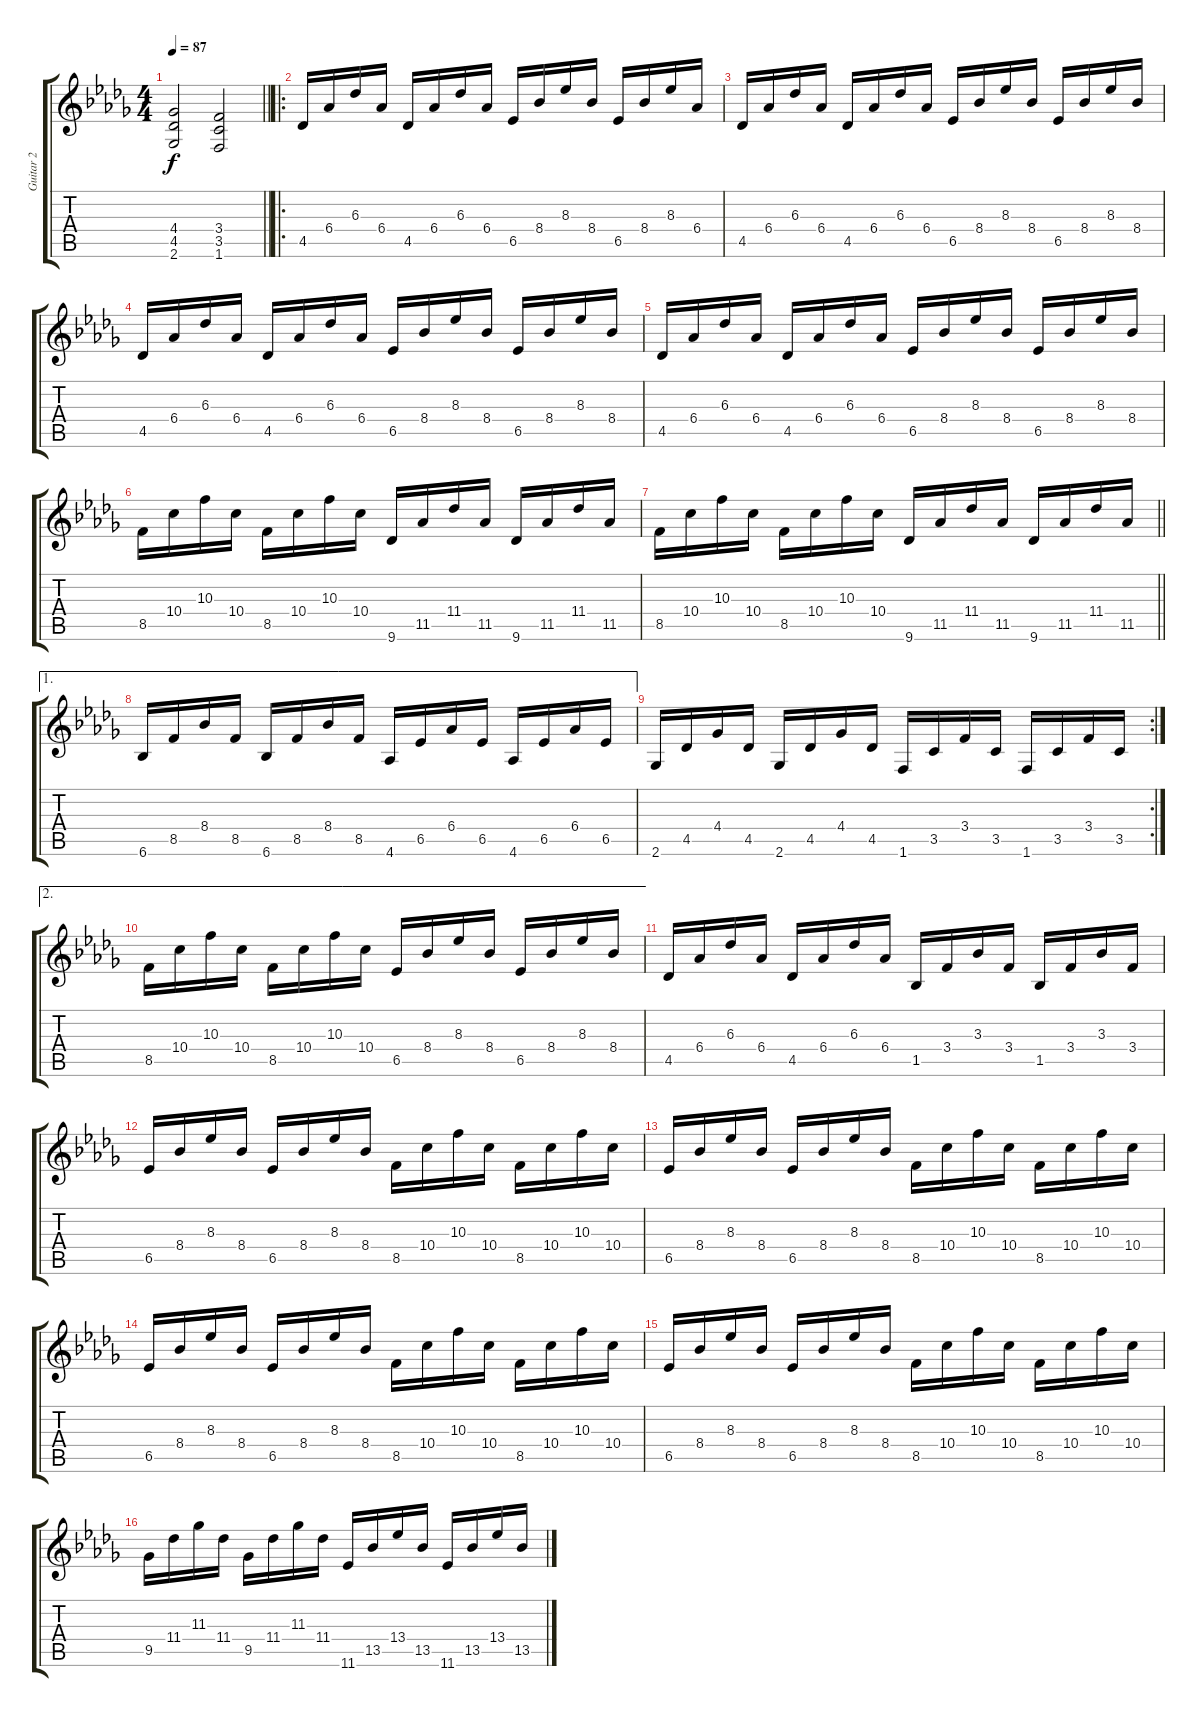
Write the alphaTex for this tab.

\track ("Guitar 2" "Guitar 2") {instrument overdrivenguitar}
\staff {score tabs}
\tuning (E4 B3 G3 D3 A2 E2) {hide}
\ts (4 4)
\tempo 87
\clef g2
\barLineRight lightlight
\ks db
(4.4 4.5 2.6).2{dy f} (3.4 3.5 1.6).2 |
\ro
4.5.16{volume 15 instrument distortionguitar} 6.4.16 6.3.16 6.4.16 4.5.16 6.4.16 6.3.16 6.4.16 6.5.16 8.4.16 8.3.16 8.4.16 6.5.16 8.4.16 8.3.16 6.4.16 |
4.5.16 6.4.16 6.3.16 6.4.16 4.5.16 6.4.16 6.3.16 6.4.16 6.5.16 8.4.16 8.3.16 8.4.16 6.5.16 8.4.16 8.3.16 8.4.16 |
4.5.16 6.4.16 6.3.16 6.4.16 4.5.16 6.4.16 6.3.16 6.4.16 6.5.16 8.4.16 8.3.16 8.4.16 6.5.16 8.4.16 8.3.16 8.4.16 |
4.5.16 6.4.16 6.3.16 6.4.16 4.5.16 6.4.16 6.3.16 6.4.16 6.5.16 8.4.16 8.3.16 8.4.16 6.5.16 8.4.16 8.3.16 8.4.16 |
8.5.16 10.4.16 10.3.16 10.4.16 8.5.16 10.4.16 10.3.16 10.4.16 9.6.16 11.5.16 11.4.16 11.5.16 9.6.16 11.5.16 11.4.16 11.5.16 |
\barLineRight lightlight
8.5.16 10.4.16 10.3.16 10.4.16 8.5.16 10.4.16 10.3.16 10.4.16 9.6.16 11.5.16 11.4.16 11.5.16 9.6.16 11.5.16 11.4.16 11.5.16 |
\ae 1
6.6.16 8.5.16 8.4.16 8.5.16 6.6.16 8.5.16 8.4.16 8.5.16 4.6.16 6.5.16 6.4.16 6.5.16 4.6.16 6.5.16 6.4.16 6.5.16 |
\rc 2
2.6.16 4.5.16 4.4.16 4.5.16 2.6.16 4.5.16 4.4.16 4.5.16 1.6.16 3.5.16 3.4.16 3.5.16 1.6.16 3.5.16 3.4.16 3.5.16 |
\ae 2
8.5.16 10.4.16 10.3.16 10.4.16 8.5.16 10.4.16 10.3.16 10.4.16 6.5.16 8.4.16 8.3.16 8.4.16 6.5.16 8.4.16 8.3.16 8.4.16 |
4.5.16 6.4.16 6.3.16 6.4.16 4.5.16 6.4.16 6.3.16 6.4.16 1.5.16 3.4.16 3.3.16 3.4.16 1.5.16 3.4.16 3.3.16 3.4.16 |
6.5.16{volume 16} 8.4.16 8.3.16 8.4.16 6.5.16 8.4.16 8.3.16 8.4.16 8.5.16 10.4.16 10.3.16 10.4.16 8.5.16 10.4.16 10.3.16 10.4.16 |
6.5.16 8.4.16 8.3.16 8.4.16 6.5.16 8.4.16 8.3.16 8.4.16 8.5.16 10.4.16 10.3.16 10.4.16 8.5.16 10.4.16 10.3.16 10.4.16 |
6.5.16 8.4.16 8.3.16 8.4.16 6.5.16 8.4.16 8.3.16 8.4.16 8.5.16 10.4.16 10.3.16 10.4.16 8.5.16 10.4.16 10.3.16 10.4.16 |
6.5.16 8.4.16 8.3.16 8.4.16 6.5.16 8.4.16 8.3.16 8.4.16 8.5.16 10.4.16 10.3.16 10.4.16 8.5.16 10.4.16 10.3.16 10.4.16 |
9.5.16 11.4.16 11.3.16 11.4.16 9.5.16 11.4.16 11.3.16 11.4.16 11.6.16 13.5.16 13.4.16 13.5.16 11.6.16 13.5.16 13.4.16 13.5.16
